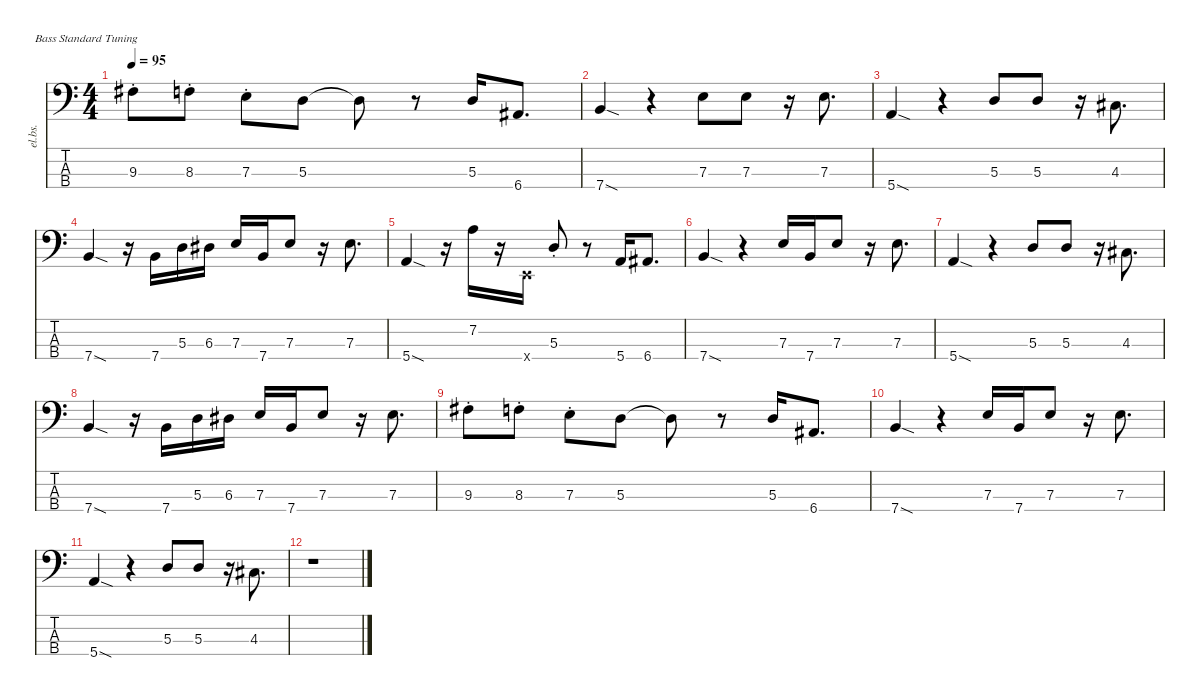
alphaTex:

\defaultSystemsLayout 4
\hideDynamics
\bracketExtendMode nobrackets
\track ("Electric Bass" "el.bs.") {instrument electricbassfinger}
\staff {score tabs}
\tuning (G2 D2 A1 E1)
\ts (4 4)
\tempo 95
\clef f4
\ks c
9.3{st acc #}.8{dy mf beam Down} 8.3{st}.8{beam Down} 7.3{st}.8{beam Down} 5.3.8{beam Down} 5.3{t}.8{beam Down} r.8{beam Down} 5.3.16{beam Up} 6.4{acc #}.8{d beam Up} |
7.4{sod}.4{beam Up} r.4{beam Down} 7.3.8{beam Down} 7.3.8{beam Down} r.16{beam Down} 7.3.8{d beam Down} |
5.4{sod}.4{beam Up} r.4{beam Down} 5.3.8{beam Up} 5.3.8{beam Up} r.16{beam Down} 4.3{acc #}.8{d beam Up} |
7.4{sod}.4{beam Up} r.16{beam Down} 7.4.16{beam Up} 5.3.16{beam Up} 6.3{acc #}.16{beam Up} 7.3.16{beam Up} 7.4.16{beam Up} 7.3.8{beam Up} r.16{beam Down} 7.3.8{d beam Down} |
5.4{sod}.4{beam Up} r.16{beam Down} 7.2.16{beam Up} r.16{beam Up} 0.4{x}.16{beam Up} 5.3{st}.8{beam Up} r.8{beam Down} 5.4.16{beam Up} 6.4{acc #}.8{d beam Up} |
7.4{sod}.4{beam Up} r.4{beam Down} 7.3.16{beam Up} 7.4.16{beam Up} 7.3.8{beam Up} r.16{beam Down} 7.3.8{d beam Down} |
5.4{sod}.4{beam Up} r.4{beam Down} 5.3.8{beam Up} 5.3.8{beam Up} r.16{beam Down} 4.3{acc #}.8{d beam Up} |
7.4{sod}.4{beam Up} r.16{beam Down} 7.4.16{beam Up} 5.3.16{beam Up} 6.3{acc #}.16{beam Up} 7.3.16{beam Up} 7.4.16{beam Up} 7.3.8{beam Up} r.16{beam Down} 7.3.8{d beam Down} |
9.3{st acc #}.8{beam Down} 8.3{st}.8{beam Down} 7.3{st}.8{beam Down} 5.3.8{beam Down} 5.3{t}.8{beam Down} r.8{beam Down} 5.3.16{beam Up} 6.4{acc #}.8{d beam Up} |
7.4{sod}.4{beam Up} r.4{beam Down} 7.3.16{beam Up} 7.4.16{beam Up} 7.3.8{beam Up} r.16{beam Down} 7.3.8{d beam Down} |
5.4{sod}.4{beam Up} r.4{beam Down} 5.3.8{beam Up} 5.3.8{beam Up} r.16{beam Down} 4.3{acc #}.8{d beam Up} |
r.1{beam Down}
